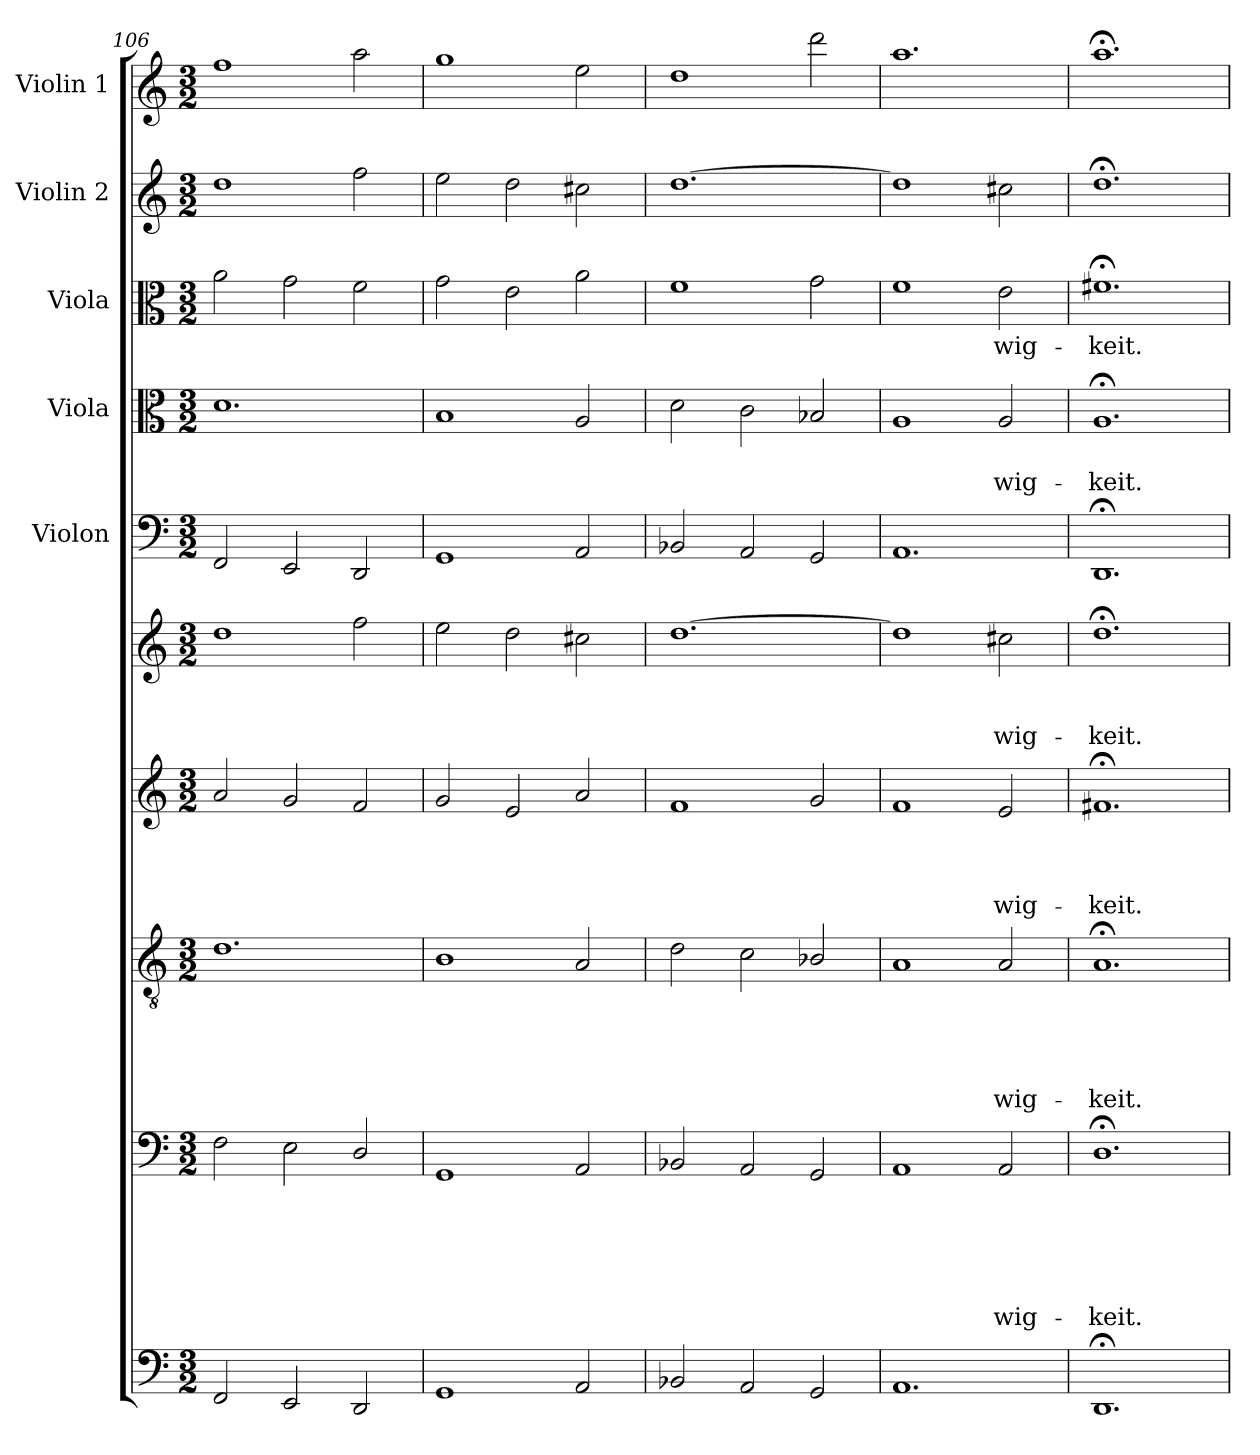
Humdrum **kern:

**kern	**kern	**text	**text	**text	**text	**text	**text	**kern	**text	**text	**text	**text	**text	**kern	**text	**text	**text	**text	**kern	**text	**text	**text	**kern	**kern	**text	**text	**kern	**text	**kern	**kern
*part10	*part9	*part9	*part9	*part9	*part9	*part9	*part9	*part8	*part8	*part8	*part8	*part8	*part8	*part7	*part7	*part7	*part7	*part7	*part6	*part6	*part6	*part6	*part5	*part4	*part4	*part4	*part3	*part3	*part2	*part1
*staff10	*staff9	*staff9	*staff9	*staff9	*staff9	*staff9	*staff9	*staff8	*staff8	*staff8	*staff8	*staff8	*staff8	*staff7	*staff7	*staff7	*staff7	*staff7	*staff6	*staff6	*staff6	*staff6	*staff5	*staff4	*staff4	*staff4	*staff3	*staff3	*staff2	*staff1
*	*	*	*	*	*	*	*	*	*	*	*	*	*	*	*	*	*	*	*	*	*	*	*I"Violon	*I"Viola	*	*	*I"Viola	*	*I"Violin 2	*I"Violin 1
*	*	*	*	*	*	*	*	*	*	*	*	*	*	*	*	*	*	*	*	*	*	*	*I'Vln	*	*	*	*	*	*I'Vln	*I'Vln
*clefF4	*clefF4	*	*	*	*	*	*	*clefGv2	*	*	*	*	*	*clefG2	*	*	*	*	*clefG2	*	*	*	*clefF4	*clefC3	*	*	*clefC3	*	*clefG2	*clefG2
*k[]	*k[]	*	*	*	*	*	*	*k[]	*	*	*	*	*	*k[]	*	*	*	*	*k[]	*	*	*	*k[]	*k[]	*	*	*k[]	*	*k[]	*k[]
*C:	*C:	*	*	*	*	*	*	*C:	*	*	*	*	*	*C:	*	*	*	*	*C:	*	*	*	*C:	*C:	*	*	*C:	*	*C:	*C:
*M3/2	*M3/2	*	*	*	*	*	*	*M3/2	*	*	*	*	*	*M3/2	*	*	*	*	*M3/2	*	*	*	*M3/2	*M3/2	*	*	*M3/2	*	*M3/2	*M3/2
=106	=106	=106	=106	=106	=106	=106	=106	=106	=106	=106	=106	=106	=106	=106	=106	=106	=106	=106	=106	=106	=106	=106	=106	=106	=106	=106	=106	=106	=106	=106
2FF/	2F\	.	.	.	.	.	.	1.d	.	.	.	.	.	2a/	.	.	.	.	1dd	.	.	.	2FF/	1.d	.	.	2a\	.	1dd	1ff
2EE/	2E\	.	.	.	.	.	.	.	.	.	.	.	.	2g/	.	.	.	.	.	.	.	.	2EE/	.	.	.	2g\	.	.	.
2DD/	2D/	.	.	.	.	.	.	.	.	.	.	.	.	2f/	.	.	.	.	2ff\	.	.	.	2DD/	.	.	.	2f\	.	2ff\	2aa\
=107	=107	=107	=107	=107	=107	=107	=107	=107	=107	=107	=107	=107	=107	=107	=107	=107	=107	=107	=107	=107	=107	=107	=107	=107	=107	=107	=107	=107	=107	=107
1GG	1GG	.	.	.	.	.	.	1B	.	.	.	.	.	2g/	.	.	.	.	2ee\	.	.	.	1GG	1B	.	.	2g\	.	2ee\	1gg
.	.	.	.	.	.	.	.	.	.	.	.	.	.	2e/	.	.	.	.	2dd\	.	.	.	.	.	.	.	2e\	.	2dd\	.
2AA/	2AA/	.	.	.	.	.	.	2A/	.	.	.	.	.	2a/	.	.	.	.	2cc#X\	.	.	.	2AA/	2A/	.	.	2a\	.	2cc#X\	2ee\
=108	=108	=108	=108	=108	=108	=108	=108	=108	=108	=108	=108	=108	=108	=108	=108	=108	=108	=108	=108	=108	=108	=108	=108	=108	=108	=108	=108	=108	=108	=108
2BB-X/	2BB-X/	.	.	.	.	.	.	2d\	.	.	.	.	.	1f	.	.	.	.	[>1.dd	.	.	.	2BB-X/	2d\	.	.	1f	.	[>1.dd	1dd
2AA/	2AA/	.	.	.	.	.	.	2c\	.	.	.	.	.	.	.	.	.	.	.	.	.	.	2AA/	2c\	.	.	.	.	.	.
2GG/	2GG/	.	.	.	.	.	.	2B-X/	.	.	.	.	.	2g/	.	.	.	.	.	.	.	.	2GG/	2B-X/	.	.	2g\	.	.	2ddd\
=109	=109	=109	=109	=109	=109	=109	=109	=109	=109	=109	=109	=109	=109	=109	=109	=109	=109	=109	=109	=109	=109	=109	=109	=109	=109	=109	=109	=109	=109	=109
1.AA	1AA	.	.	.	.	.	.	1A	.	.	.	.	.	1f	.	.	.	.	1dd]	.	.	.	1.AA	1A	.	.	1f	.	1dd]	1.aa
!	!	!	!	!	!	!	!LO:LY:b	!	!	!	!	!	!LO:LY:b	!	!	!	!	!LO:LY:b	!	!	!	!LO:LY:b	!	!	!	!LO:LY:b	!	!LO:LY:b	!	!
.	2AA/	.	.	.	.	.	-wig-	2A/	.	.	.	.	-wig-	2e/	.	.	.	-wig-	2cc#X\	.	.	-wig-	.	2A/	.	-wig-	2e\	-wig-	2cc#X\	.
=110	=110	=110	=110	=110	=110	=110	=110	=110	=110	=110	=110	=110	=110	=110	=110	=110	=110	=110	=110	=110	=110	=110	=110	=110	=110	=110	=110	=110	=110	=110
!	!	!	!	!	!	!	!LO:LY:b	!	!	!	!	!	!LO:LY:b	!	!	!	!	!LO:LY:b	!	!	!	!LO:LY:b	!	!	!	!LO:LY:b	!	!LO:LY:b	!	!
1.DD;	1.D;<	.	.	.	.	.	-keit.	1.A;	.	.	.	.	-keit.	1.f#X;	.	.	.	-keit.	1.dd;<	.	.	-keit.	1.DD;	1.A;	.	-keit.	1.f#X;<	-keit.	1.dd;<	1.aa;<
=	=	=	=	=	=	=	=	=	=	=	=	=	=	=	=	=	=	=	=	=	=	=	=	=	=	=	=	=	=	=
*-	*-	*-	*-	*-	*-	*-	*-	*-	*-	*-	*-	*-	*-	*-	*-	*-	*-	*-	*-	*-	*-	*-	*-	*-	*-	*-	*-	*-	*-	*-
